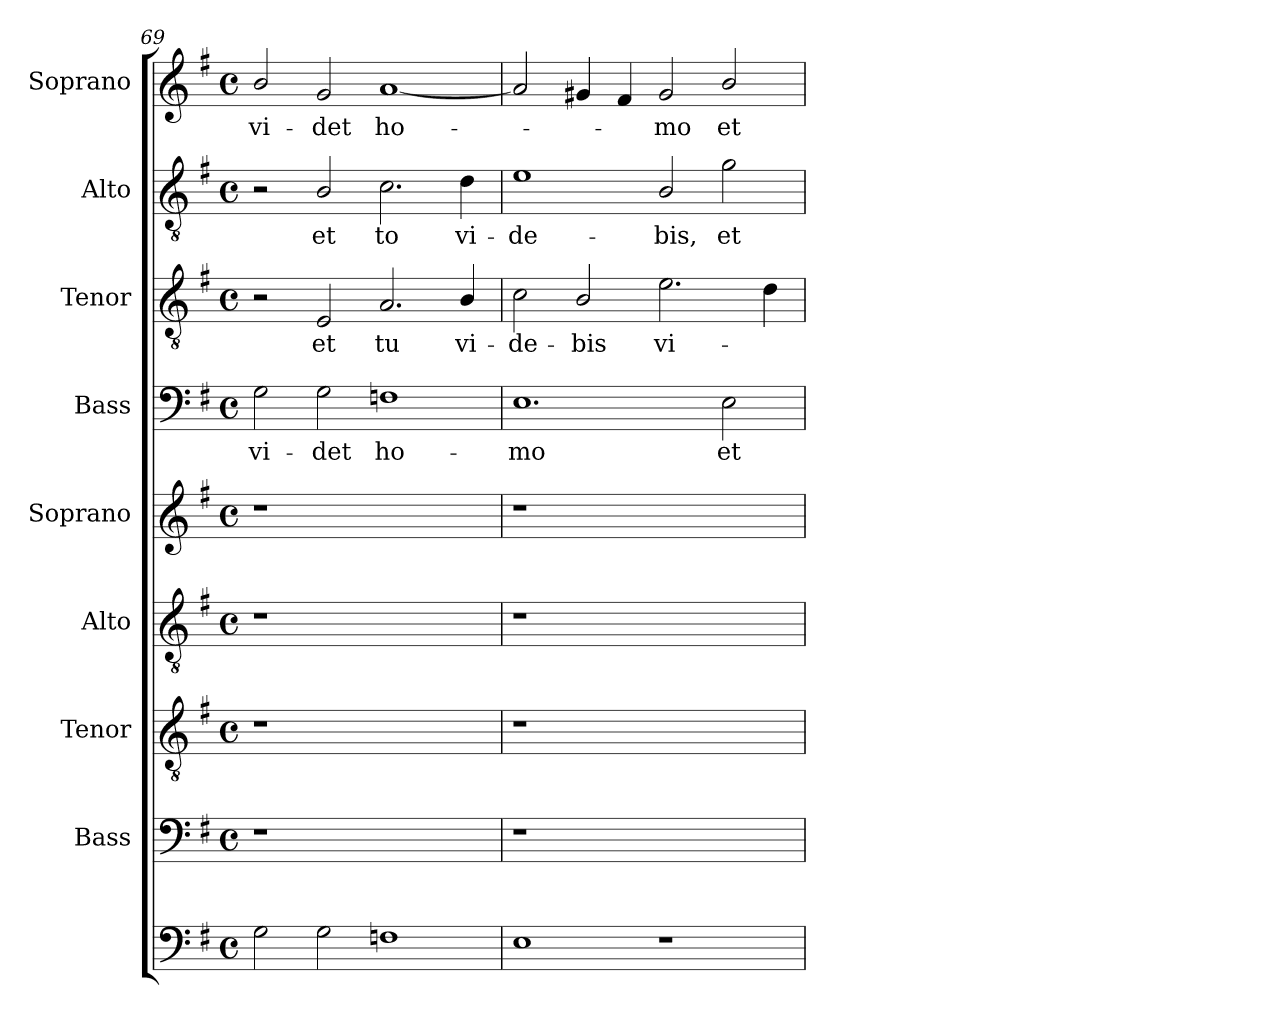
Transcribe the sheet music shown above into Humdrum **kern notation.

**kern	**kern	**kern	**kern	**kern	**kern	**text	**kern	**text	**kern	**text	**kern	**text
*part9	*part8	*part7	*part6	*part5	*part4	*part4	*part3	*part3	*part2	*part2	*part1	*part1
*staff9	*staff8	*staff7	*staff6	*staff5	*staff4	*staff4	*staff3	*staff3	*staff2	*staff2	*staff1	*staff1
*I""Violón y contrabajo"	*I"Bass	*I"Tenor	*I"Alto	*I"Soprano	*I"Bass	*	*I"Tenor	*	*I"Alto	*	*I"Soprano	*
*I'Cont.	*I'B.	*I'T.	*I'A.	*I'S.	*I'B.	*	*I'T.	*	*I'A.	*	*I'S.	*
*clefF4	*clefF4	*clefGv2	*clefGv2	*clefG2	*clefF4	*	*clefGv2	*	*clefGv2	*	*clefG2	*
*	*	*ITrd7c12	*ITrd7c12	*	*	*	*ITrd7c12	*	*ITrd7c12	*	*	*
*k[f#]	*k[f#]	*k[f#]	*k[f#]	*k[f#]	*k[f#]	*	*k[f#]	*	*k[f#]	*	*k[f#]	*
*G:	*G:	*G:	*G:	*G:	*G:	*	*G:	*	*G:	*	*G:	*
*M4/4	*M4/4	*M4/4	*M4/4	*M4/4	*M4/4	*	*M4/4	*	*M4/4	*	*M4/4	*
*met(c)	*met(c)	*met(c)	*met(c)	*met(c)	*met(c)	*	*met(c)	*	*met(c)	*	*met(c)	*
=69	=69	=69	=69	=69	=69	=69	=69	=69	=69	=69	=69	=69
!	!LO:N:vis=1	!LO:N:vis=1	!LO:N:vis=1	!LO:N:vis=1	!	!	!	!	!	!	!	!
!	!	!	!	!	!	!LO:LY:b:color=#000000	!	!	!	!	!	!
!	!	!	!	!	!	!	!	!	!	!	!	!LO:LY:b:color=#000000
2Gi\	1r	1r	1r	1r	2Gi\	vi-	2r	.	2r	.	2bi/	vi-
!	!	!	!	!	!	!LO:LY:b:color=#000000	!	!	!	!	!	!
!	!	!	!	!	!	!	!	!LO:LY:b:color=#000000	!	!	!	!
!	!	!	!	!	!	!	!	!	!	!LO:LY:b:color=#000000	!	!
!	!	!	!	!	!	!	!	!	!	!	!	!LO:LY:b:color=#000000
2Gi\	.	.	.	.	2Gi\	-det	2EEi/	et	2BBi/	et	2gi/	-det
!	!	!	!	!	!	!LO:LY:b:color=#000000	!	!	!	!	!	!
!	!	!	!	!	!	!	!	!LO:LY:b:color=#000000	!	!	!	!
!	!	!	!	!	!	!	!	!	!	!LO:LY:b:color=#000000	!	!
!	!	!	!	!	!	!	!	!	!	!	!	!LO:LY:b:color=#000000
1Fni	1ryy	1ryy	1ryy	1ryy	1Fni	ho-	2.AAi/	tu	2.Ci\	to	[1ai	ho-
!	!	!	!	!	!	!	!	!LO:LY:b:color=#000000	!	!	!	!
!	!	!	!	!	!	!	!	!	!	!LO:LY:b:color=#000000	!	!
.	.	.	.	.	.	.	4BBi/	vi-	4Di\	vi-	.	.
=70	=70	=70	=70	=70	=70	=70	=70	=70	=70	=70	=70	=70
!	!LO:N:vis=1	!LO:N:vis=1	!LO:N:vis=1	!LO:N:vis=1	!	!	!	!	!	!	!	!
!	!	!	!	!	!	!LO:LY:b:color=#000000	!	!	!	!	!	!
!	!	!	!	!	!	!	!	!LO:LY:b:color=#000000	!	!	!	!
!	!	!	!	!	!	!	!	!	!	!LO:LY:b:color=#000000	!	!
1Ei	1r	1r	1r	1r	1.Ei	-mo	2Ci\	-de-	1Ei	-de-	2ai/]	.
!	!	!	!	!	!	!	!	!LO:LY:b:color=#000000	!	!	!	!
.	.	.	.	.	.	.	2BBi/	-bis	.	.	4g#Xi/	.
.	.	.	.	.	.	.	.	.	.	.	4f#i/	.
!	!	!	!	!	!	!	!	!LO:LY:b:color=#000000	!	!	!	!
!	!	!	!	!	!	!	!	!	!	!LO:LY:b:color=#000000	!	!
!	!	!	!	!	!	!	!	!	!	!	!	!LO:LY:b:color=#000000
1r	1ryy	1ryy	1ryy	1ryy	.	.	2.Ei\	vi-	2BBi/	-bis,	2g#i/	-mo
!	!	!	!	!	!	!LO:LY:b:color=#000000	!	!	!	!	!	!
!	!	!	!	!	!	!	!	!	!	!LO:LY:b:color=#000000	!	!
!	!	!	!	!	!	!	!	!	!	!	!	!LO:LY:b:color=#000000
.	.	.	.	.	2Ei\	et	.	.	2Gi\	et	2bi/	et
.	.	.	.	.	.	.	4Di\	.	.	.	.	.
=	=	=	=	=	=	=	=	=	=	=	=	=
*-	*-	*-	*-	*-	*-	*-	*-	*-	*-	*-	*-	*-
